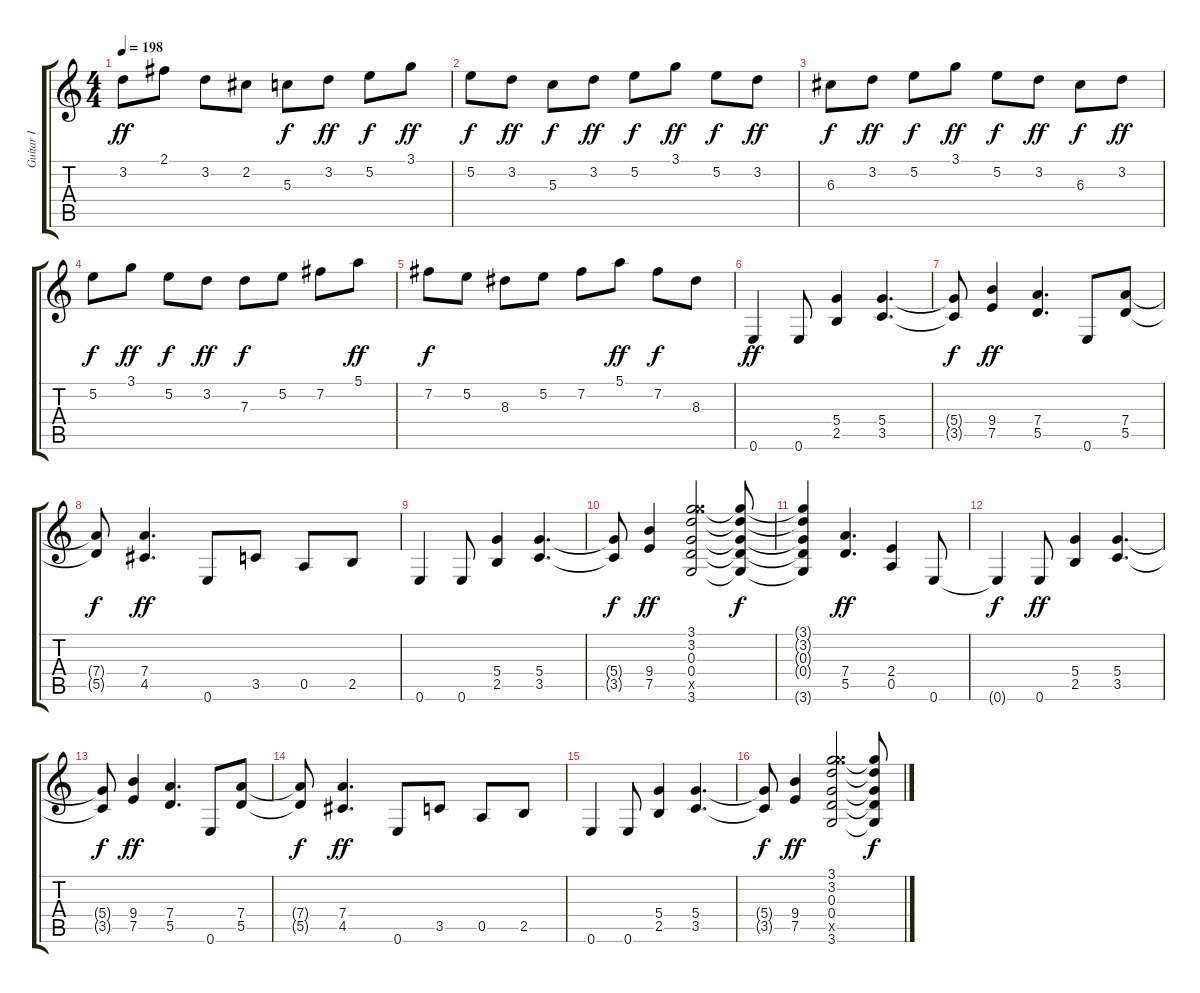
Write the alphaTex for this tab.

\track ("Guitar I" "Guitar I") {instrument overdrivenguitar}
\staff {score tabs}
\tuning (E4 B3 G3 D3 A2 E2) {hide}
\ts (4 4)
\tempo 198
\clef g2
\ks c
3.2.8{dy ff} 2.1.8 3.2.8 2.2.8 5.3.8{dy f} 3.2.8{dy ff} 5.2.8{dy f} 3.1.8{dy ff} |
5.2.8{dy f} 3.2.8{dy ff} 5.3.8{dy f} 3.2.8{dy ff} 5.2.8{dy f} 3.1.8{dy ff} 5.2.8{dy f} 3.2.8{dy ff} |
6.3.8{dy f} 3.2.8{dy ff} 5.2.8{dy f} 3.1.8{dy ff} 5.2.8{dy f} 3.2.8{dy ff} 6.3.8{dy f} 3.2.8{dy ff} |
5.2.8{dy f} 3.1.8{dy ff} 5.2.8{dy f} 3.2.8{dy ff} 7.3.8{dy f} 5.2.8 7.2.8 5.1.8{dy ff} |
7.2.8{dy f} 5.2.8 8.3.8 5.2.8 7.2.8 5.1.8{dy ff} 7.2.8{dy f} 8.3.8 |
0.6.4{dy ff instrument overdrivenguitar} 0.6.8 (5.4 2.5).4 (5.4 3.5).4{d} |
(5.4{t} 3.5{t}).8{dy f} (9.4 7.5).4{dy ff} (7.4 5.5).4{d} 0.6.8 (7.4 5.5).8 |
(7.4{t} 5.5{t}).8{dy f} (7.4 4.5).4{d dy ff} 0.6.8 3.5.8 0.5.8 2.5.8 |
0.6.4 0.6.8 (5.4 2.5).4 (5.4 3.5).4{d} |
(5.4{t} 3.5{t}).8{dy f} (9.4 7.5).4{dy ff} (3.1 3.2 0.3 0.4 22.5{x} 3.6).2 (3.1{t} 3.2{t} 0.3{t} 0.4{t} 3.6{t}).8{dy f} |
(3.1{t} 3.2{t} 0.3{t} 0.4{t} 3.6{t}).4 (7.4 5.5).4{d dy ff} (2.4 0.5).4 0.6.8 |
0.6{t}.4{dy f} 0.6.8{dy ff} (5.4 2.5).4 (5.4 3.5).4{d} |
(5.4{t} 3.5{t}).8{dy f} (9.4 7.5).4{dy ff} (7.4 5.5).4{d} 0.6.8 (7.4 5.5).8 |
(7.4{t} 5.5{t}).8{dy f} (7.4 4.5).4{d dy ff} 0.6.8 3.5.8 0.5.8 2.5.8 |
0.6.4 0.6.8 (5.4 2.5).4 (5.4 3.5).4{d} |
(5.4{t} 3.5{t}).8{dy f} (9.4 7.5).4{dy ff} (3.1 3.2 0.3 0.4 22.5{x} 3.6).2 (3.1{t} 3.2{t} 0.3{t} 0.4{t} 3.6{t}).8{dy f}
